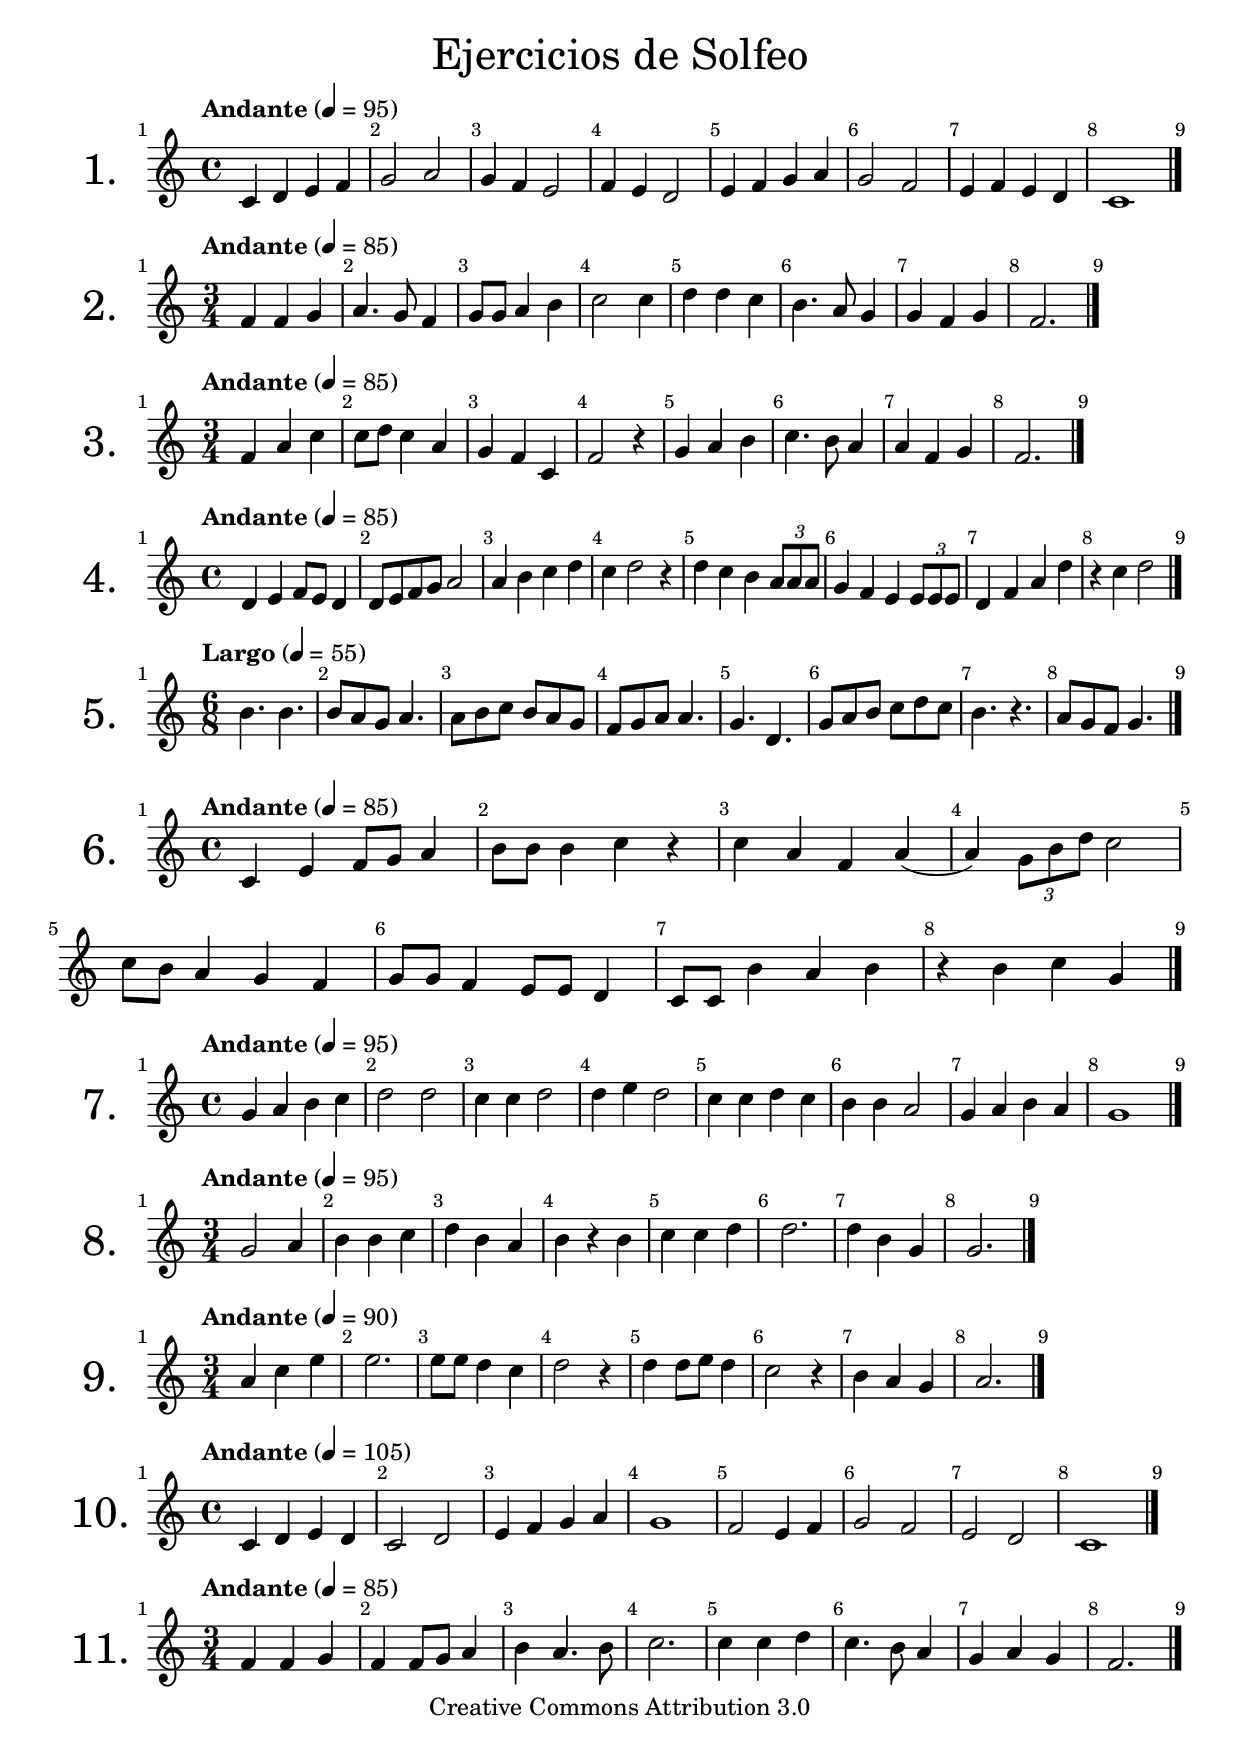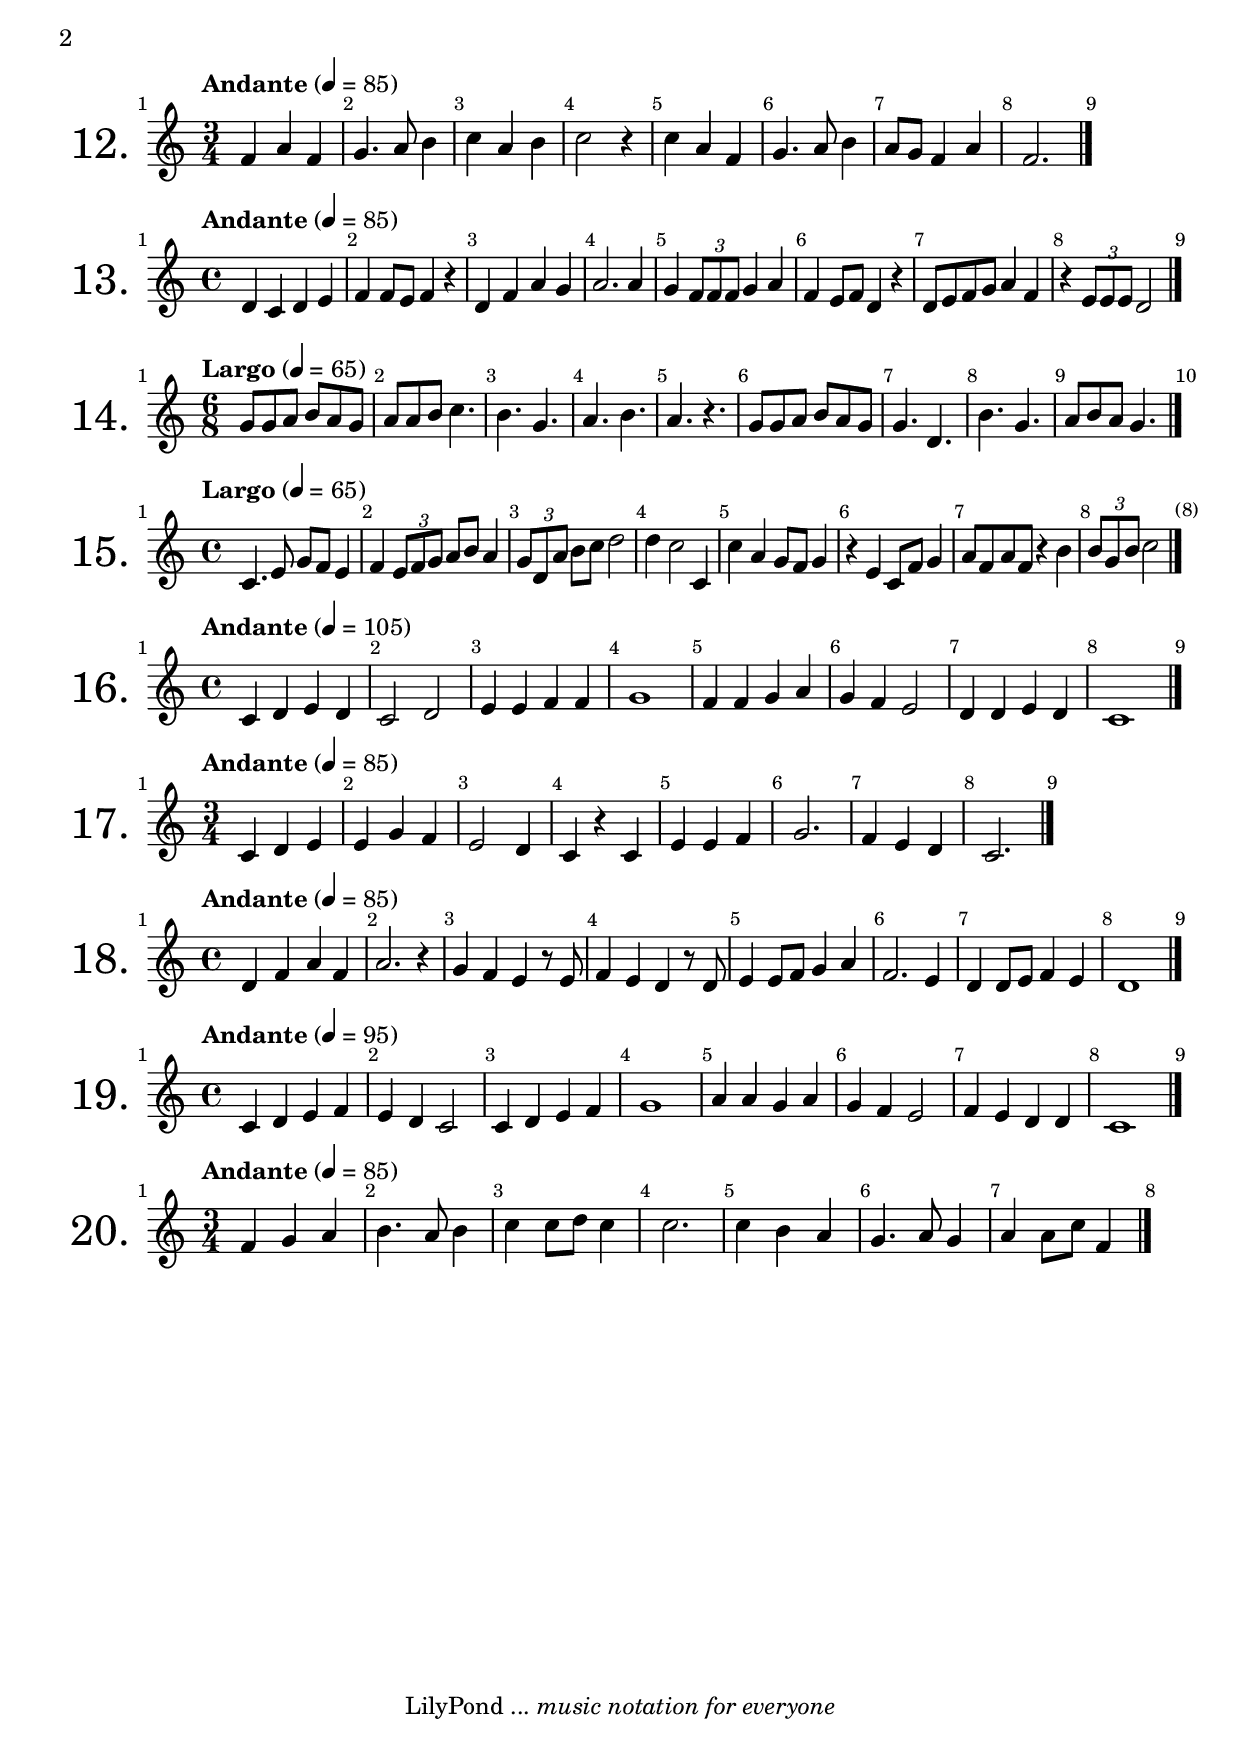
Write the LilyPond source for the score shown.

% ****************************************************************
% Create on Frescobaldi 2 20130219
% by serach.sam@
% Ejercicios de solfeo
% ****************************************************************
\language "espanol"
\version "2.19.80"

%{
  Fragmentos musicales de ejercicios de solfeo
  By search.sam@ Frescobaldi 2.0.8 20130221
%}

fragi = \relative do' {
  do4 re mi fa
  sol2 la
  sol4 fa mi2
  fa4 mi re2
  mi4 fa sol la
  sol2 fa
  mi4 fa mi re
  do1 
  \bar "|."
}

fragii = \relative do' {
  \time 3/4
  fa4 fa sol
  la4. sol8 fa4
  sol8 sol la4 si
  do2 do4
  re re do
  si4. la8 sol4
  sol fa sol
  fa2.
  \bar "|."
}

fragiii = \relative do' {
  \time 3/4
  fa4 la do
  do8 re do4 la
  sol fa do
  fa2 r4
  sol la si
  do4. si8 la4
  la fa sol
  fa2.
  \bar "|."
}

fragiv = \relative do' {
  re4 mi fa8 mi re4
  re8 mi fa sol la2
  la4 si do re
  do re2 r4
  re do si \times 2/3 { la8 la la }
  sol4 fa mi \times 2/3 { mi8 mi mi }
  re4 fa la re
  r4 do re2
  \bar "|."
}

fragv = \relative do'' {
  \time 6/8
  si4. si
  si8 la sol la4.
  la8 si do si la sol
  fa sol la la4.
  sol re
  sol8 la si do re do
  si4. r
  la8 sol fa sol4.
  \bar "|."
}

fragvi = \relative do' {
  do4 mi fa8 sol la4
  si8 si si4 do4 r
  do la fa la(
  la) \times 2/3 { sol8 si re } do2
  do8 si la4 sol4 fa
  sol8 sol8 fa4 mi8 mi re4
  do8 do si'4 la4 si
  r si do sol
  \bar "|."
}

fragvii = \relative do'' {
  sol4 la si do
  re2 re
  do4 do re2
  re4 mi re2
  do4 do re do
  si si la2
  sol4 la si la
  sol1
  \bar "|."
}

fragviii = \relative do'' {
  \time 3/4
  sol2 la4
  si4 si do
  re si la
  si r si
  do do re
  re2.
  re4 si sol
  sol2.
  \bar "|."
}

fragix = \relative do'' {
  \time 3/4
  la4 do mi
  mi2.
  mi8 mi re4 do
  re2 r4
  re re8 mi re4
  do2 r4
  si la sol
  la2.
  \bar "|."
}

fragx = \relative do' {
  do4 re mi re
  do2 re
  mi4 fa sol la
  sol1
  fa2 mi4 fa
  sol2 fa
  mi re
  do1
  \bar "|."
}

fragxi = \relative do' {
  \time 3/4
  fa4 fa sol
  fa fa8 sol la4
  si la4. si8
  do2.
  do4 do re
  do4. si8 la4
  sol la sol
  fa2.
  \bar "|."
}

fragxii = \relative do' {
  \time 3/4
  fa4 la fa
  sol4. la8 si4
  do la si
  do2 r4
  do la fa
  sol4. la8 si4
  la8 sol fa4 la
  fa2.
  \bar "|."
}

fragxiii = \relative do' {
  re4 do re mi
  fa fa8 mi fa4 r
  re fa la sol
  la2. la4
  sol \times 2/3 { fa8 fa fa } sol4 la
  fa mi8 fa re4 r
  re8 mi fa sol la4 fa
  r \times 2/3 { mi8 mi mi } re2
  \bar "|."
}

fragxiv = \relative do'' {
  \time 6/8
  sol8 sol la si8 la8 sol8
  la la si do4.
  si4. sol la si
  la4. r
  sol8 sol la si8 la8 sol8
  sol4. re4.
  si'4. sol
  la8 si la sol4.
  \bar "|."
}

fragxv = \relative do' {
  do4. mi8 sol8 fa8 mi4
  fa \times 2/3 { mi8 fa sol } la si la4
  \times 2/3 { sol8 re la' } si8 do8  re2
  re4 do2 do,4
  do' la sol8 fa8 sol4
  r mi do8 fa8 sol4 
  la8 fa8 la8 fa r4 si
  \times 2/3 { si8 sol si } do2
  \bar "|."
}

fragxvi = \relative do' {
  do4 re mi re
  do2 re
  mi4 mi fa fa 
  sol1
  fa4 fa sol la
  sol fa mi2
  re4 re mi re
  do1
  \bar "|."
}

fragxvii = \relative do' {
  \time 3/4
  do4 re mi
  mi sol fa
  mi2 re4
  do r do
  mi mi fa
  sol2.
  fa4 mi re
  do2.
  \bar "|."
}

fragxviii = \relative do' {
  re4 fa la fa
  la2. r4
  sol fa mi r8 mi
  fa4 mi re r8 re
  mi4 mi8 fa sol4 la
  fa2. mi4
  re4 re8 mi fa4 mi
  re1
  \bar "|."
}

fragxix = \relative do' {
  do4 re mi fa
  mi re do2
  do4 re mi fa
  sol1
  la4 la sol la	
  sol4 fa mi2
  fa4 mi re re
  do1
  \bar "|."
}

fragxx = \relative do' {
  \time 3/4
  fa4 sol la
  si4. la8 si4
  do4 do8 re do4
  do2.
  do4 si la
  sol4. la8 sol4 
  la4 la8 do fa,4
  \bar "|."
}

%%%%%%%%%%%%%%%%%%%%%%%%%%%%%%%%%%%%%%%%%%%%%%%%%%
%{
  Fragmentos musicales de ejercicios de ritmo
  By search.sam@ Frescobaldi 2.0.8 20130221
%}

riti = \relative do' {
  do1
  do2. do4
  do2 do
  do2 do4 do
  do do do do
  do do do do
  do do do do
  do r r2
  \bar "|."
}

ritii = \relative do' {
  do2. do4
  do1
  do4 do r do
  do2 r
  \bar ":|."
}

ritiii = \relative do' {
  do4 do do do
  do2 do
  do2. do4
  do1
  do4 do do do
  do2 do4 do
  do2 do
  do2. r4
  \bar "|."
}

ritiv = \relative do' {
  do2. do4
  do1
  do4 do do do
  do1
  do2 do4 do
  do4 do do2
   do2 do4 do
  do2. do4
  \bar "|."
}

ritv = \relative do' {
  do2 do4 do
  do2. do4
  do4 do do do
  do2. r4
  do4 do do do
  do2 do4 do
  do1
  do2 r
  \bar "|."
}

ritvi = \relative do' {
  do4 do do do
  do4 do do2 
  do4 do do do
  do2 do4 r
  do4 do do do
  do4 do do2 
  do2 do
  do2. r4
  \bar "|."
}

ritvii = \relative do' {
  do4 do do2
  do4 do do2
  do4 r do r
  do1
  do2. do4
  do4 do do2 
  do4 r do r
  do4 r r2
  \bar "|."
}

ritviii = \relative do' {
  do2. do4
  do2 r
  do4 do do do
  do2 do
  do4 do do do
  do1
  r2 do4 do
  do4 r r2
  \bar "|."
}

ritix = \relative do' {
  do1
  do2. do4
  do2 do
  do4 do do do
  do4 r r2
  do2 r
  do2. r4
  do2. r4
  \bar "|."
}

ritx = \relative do' {
  do4 do do do
  do4 do8 do do4 do
  do4 do8 do do4 do8 do
  do4 do8 do do4 r
  \bar ":|."
}


#(set-global-staff-size 21)
\markup { \fill-line { \center-column { \fontsize #5 "Ejercicios de Solfeo"  } } }

\header {
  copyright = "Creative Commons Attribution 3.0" 
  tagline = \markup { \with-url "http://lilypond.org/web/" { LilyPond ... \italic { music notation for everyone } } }
  breakbefore = ##t
}

% Ejercicio 1
\score {
  <<
    \new Staff { 
      \tempo "Andante" 4 = 95
      \set Staff.instrumentName = \markup{ \fontsize #5 "1." }
      \override Score.BarNumber.break-visibility = #'#(#t #t #t)
      \set Score.barNumberVisibility = #all-bar-numbers-visible
      \bar ""
      \fragi 
    }
  >>
   \midi {} 
   \layout {}
}

% Ejercicio 2
\score {
  <<
    \new Staff { 
      \tempo "Andante" 4 = 85
      \set Staff.instrumentName = \markup{ \fontsize #5 "2." }
      \override Score.BarNumber.break-visibility = #'#(#t #t #t)
      \set Score.barNumberVisibility = #all-bar-numbers-visible
      \bar ""
      \fragii
    }
  >>
   \midi {} 
   \layout {}
}

% Ejercicio 3
\score {
  <<
    \new Staff { 
      \tempo "Andante" 4 = 85
      \set Staff.instrumentName = \markup{ \fontsize #5 "3." }
      \override Score.BarNumber.break-visibility = #'#(#t #t #t)
      \set Score.barNumberVisibility = #all-bar-numbers-visible
      \bar ""
      \fragiii
    }
  >>
   \midi {} 
   \layout {}
}

% Ejercicio 4
\score {
  <<
    \new Staff { 
      \tempo "Andante" 4 = 85
      \set Staff.instrumentName = \markup{ \fontsize #5 "4." }
      \override Score.BarNumber.break-visibility = #'#(#t #t #t)
      \set Score.barNumberVisibility = #all-bar-numbers-visible
      \bar ""
      \fragiv
    }
  >>
   \midi {} 
   \layout {}
}

% Ejercicio 5
\score {
  <<
    \new Staff { 
      \tempo "Largo" 4 = 55
      \set Staff.instrumentName = \markup{ \fontsize #5 "5." }
      \override Score.BarNumber.break-visibility = #'#(#t #t #t)
      \set Score.barNumberVisibility = #all-bar-numbers-visible
      \bar ""
      \fragv
    }
  >>
   \midi {} 
   \layout {}
}

% Ejercicio 6
\score {
  <<
    \new Staff { 
      \tempo "Andante" 4 = 85
      \set Staff.instrumentName = \markup{ \fontsize #5 "6." }
      \override Score.BarNumber.break-visibility = #'#(#t #t #t)
      \set Score.barNumberVisibility = #all-bar-numbers-visible
      \bar ""
      \fragvi
    }
  >>
   \midi {} 
   \layout {}
}

% Ejercicio 7
\score {
  <<
    \new Staff { 
      \tempo "Andante" 4 = 95
      \set Staff.instrumentName = \markup{ \fontsize #5 "7." }
      \override Score.BarNumber.break-visibility = #'#(#t #t #t)
      \set Score.barNumberVisibility = #all-bar-numbers-visible
      \bar ""
      \fragvii
    }
  >>
   \midi {} 
   \layout {}
}

% Ejercicio 8
\score {
  <<
    \new Staff { 
      \tempo "Andante" 4 = 95
      \set Staff.instrumentName = \markup{ \fontsize #5 "8." }
      \override Score.BarNumber.break-visibility = #'#(#t #t #t)
      \set Score.barNumberVisibility = #all-bar-numbers-visible
      \bar ""
      \fragviii
    }
  >>
   \midi {} 
   \layout {}
}

% Ejercicio 9
\score {
  <<
    \new Staff { 
      \tempo "Andante" 4 = 90
      \set Staff.instrumentName = \markup{ \fontsize #5 "9." }
      \override Score.BarNumber.break-visibility = #'#(#t #t #t)
      \set Score.barNumberVisibility = #all-bar-numbers-visible
      \bar ""
      \fragix
    }
  >>
   \midi {} 
   \layout {}
}

% Ejercicio 10
\score {
  <<
    \new Staff { 
      \tempo "Andante" 4 = 105
      \set Staff.instrumentName = \markup{ \fontsize #5 "10." }
      \override Score.BarNumber.break-visibility = #'#(#t #t #t)
      \set Score.barNumberVisibility = #all-bar-numbers-visible
      \bar ""
      \fragx
    }
  >>
   \midi {} 
   \layout {}
}

% Ejercicio 11
\score {
  <<
    \new Staff { 
      \tempo "Andante" 4 = 85
      \set Staff.instrumentName = \markup{ \fontsize #5 "11." }
      \override Score.BarNumber.break-visibility = #'#(#t #t #t)
      \set Score.barNumberVisibility = #all-bar-numbers-visible
      \bar ""
      \fragxi
    }
  >>
   \midi {} 
   \layout {}
}

% Ejercicio 12
\score {
  <<
    \new Staff { 
      \tempo "Andante" 4 = 85
      \set Staff.instrumentName = \markup{ \fontsize #5 "12." }
      \override Score.BarNumber.break-visibility = #'#(#t #t #t)
      \set Score.barNumberVisibility = #all-bar-numbers-visible
      \bar ""
      \fragxii
    }
  >>
   \midi {} 
   \layout {}
}

% Ejercicio 13
\score {
  <<
    \new Staff { 
      \tempo "Andante" 4 = 85
      \set Staff.instrumentName = \markup{ \fontsize #5 "13." }
      \override Score.BarNumber.break-visibility = #'#(#t #t #t)
      \set Score.barNumberVisibility = #all-bar-numbers-visible
      \bar ""
      \fragxiii
    }
  >>
   \midi {} 
   \layout {}
}

% Ejercicio 14
\score {
  <<
    \new Staff { 
      \tempo "Largo" 4 = 65
      \set Staff.instrumentName = \markup{ \fontsize #5 "14." }
      \override Score.BarNumber.break-visibility = #'#(#t #t #t)
      \set Score.barNumberVisibility = #all-bar-numbers-visible
      \bar ""
      \fragxiv
    }
  >>
   \midi {} 
   \layout {}
}

% Ejercicio 15
\score {
  <<
    \new Staff { 
      \tempo "Largo" 4 = 65
      \set Staff.instrumentName = \markup{ \fontsize #5 "15." }
      \override Score.BarNumber.break-visibility = #'#(#t #t #t)
      \set Score.barNumberVisibility = #all-bar-numbers-visible
      \bar ""
      \fragxv
    }
  >>
   \midi {} 
   \layout {}
}

% Ejercicio 16
\score {
  <<
    \new Staff { 
      \tempo "Andante" 4 = 105
      \set Staff.instrumentName = \markup{ \fontsize #5 "16." }
      \override Score.BarNumber.break-visibility = #'#(#t #t #t)
      \set Score.barNumberVisibility = #all-bar-numbers-visible
      \bar ""
      \fragxvi
    }
  >>
   \midi {} 
   \layout {}
}

% Ejercicio 17
\score {
  <<
    \new Staff { 
      \tempo "Andante" 4 = 85
      \set Staff.instrumentName = \markup{ \fontsize #5 "17." }
      \override Score.BarNumber.break-visibility = #'#(#t #t #t)
      \set Score.barNumberVisibility = #all-bar-numbers-visible
      \bar ""
      \fragxvii
    }
  >>
   \midi {} 
   \layout {}
}

% Ejercicio 18
\score {
  <<
    \new Staff { 
      \tempo "Andante" 4 = 85
      \set Staff.instrumentName = \markup{ \fontsize #5 "18." }
      \override Score.BarNumber.break-visibility = #'#(#t #t #t)
      \set Score.barNumberVisibility = #all-bar-numbers-visible
      \bar ""
      \fragxviii
    }
  >>
   \midi {} 
   \layout {}
}

% Ejercicio 19
\score {
  <<
    \new Staff { 
      \tempo "Andante" 4 = 95
      \set Staff.instrumentName = \markup{ \fontsize #5 "19." }
      \override Score.BarNumber.break-visibility = #'#(#t #t #t)
      \set Score.barNumberVisibility = #all-bar-numbers-visible
      \bar ""
      \fragxix
    }
  >>
   \midi {} 
   \layout {}
}

% Ejercicio 20
\score {
  <<
    \new Staff { 
      \tempo "Andante" 4 = 85
      \set Staff.instrumentName = \markup{ \fontsize #5 "20." }
      \override Score.BarNumber.break-visibility = #'#(#t #t #t)
      \set Score.barNumberVisibility = #all-bar-numbers-visible
      \bar ""
      \fragxx
    }
  >>
   \midi {} 
   \layout {}
}

\paper {
  #( set-default-paper-size "letter" )
}

%{
convert-ly (GNU LilyPond) 2.19.83  convert-ly: Procesando «»...
Aplicando la conversión: 2.19.2, 2.19.7, 2.19.11, 2.19.16, 2.19.22,
2.19.24, 2.19.28, 2.19.29, 2.19.32, 2.19.40, 2.19.46, 2.19.49, 2.19.80
%}
